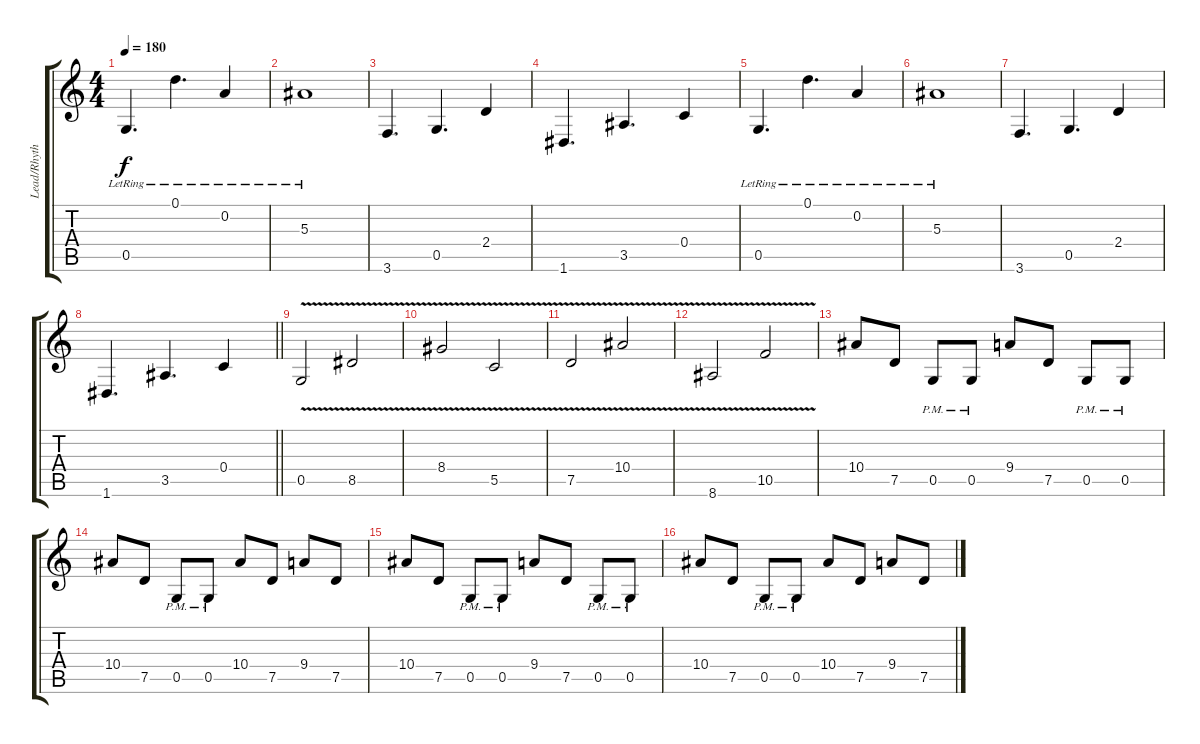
\track ("Lead/Rhythm Guitar" "Lead/Rhyth") {instrument overdrivenguitar}
\staff {score tabs}
\tuning (D4 A3 F3 C3 G2 D2) {hide}
\ts (4 4)
\tempo 180
\clef g2
\ks c
0.5{lr}.4{d dy f} 0.1{lr}.4{d} 0.2{lr}.4 |
5.3{lr}.1 |
3.6.4{d} 0.5.4{d} 2.4.4 |
1.6.4{d} 3.5.4{d} 0.4.4 |
0.5{lr}.4{d} 0.1{lr}.4{d} 0.2{lr}.4 |
5.3{lr}.1 |
3.6.4{d} 0.5.4{d} 2.4.4 |
\barLineRight lightlight
1.6.4{d} 3.5.4{d} 0.4.4 |
0.5{v}.2 8.5{v}.2 |
8.4{v}.2 5.5{v}.2 |
7.5{v}.2 10.4{v}.2 |
8.6{v}.2 10.5{v}.2 |
10.4.8 7.5.8 0.5{pm}.8 0.5{pm}.8 9.4.8 7.5.8 0.5{pm}.8 0.5{pm}.8 |
10.4.8 7.5.8 0.5{pm}.8 0.5{pm}.8 10.4.8 7.5.8 9.4.8 7.5.8 |
10.4.8 7.5.8 0.5{pm}.8 0.5{pm}.8 9.4.8 7.5.8 0.5{pm}.8 0.5{pm}.8 |
10.4.8 7.5.8 0.5{pm}.8 0.5{pm}.8 10.4.8 7.5.8 9.4.8 7.5.8
